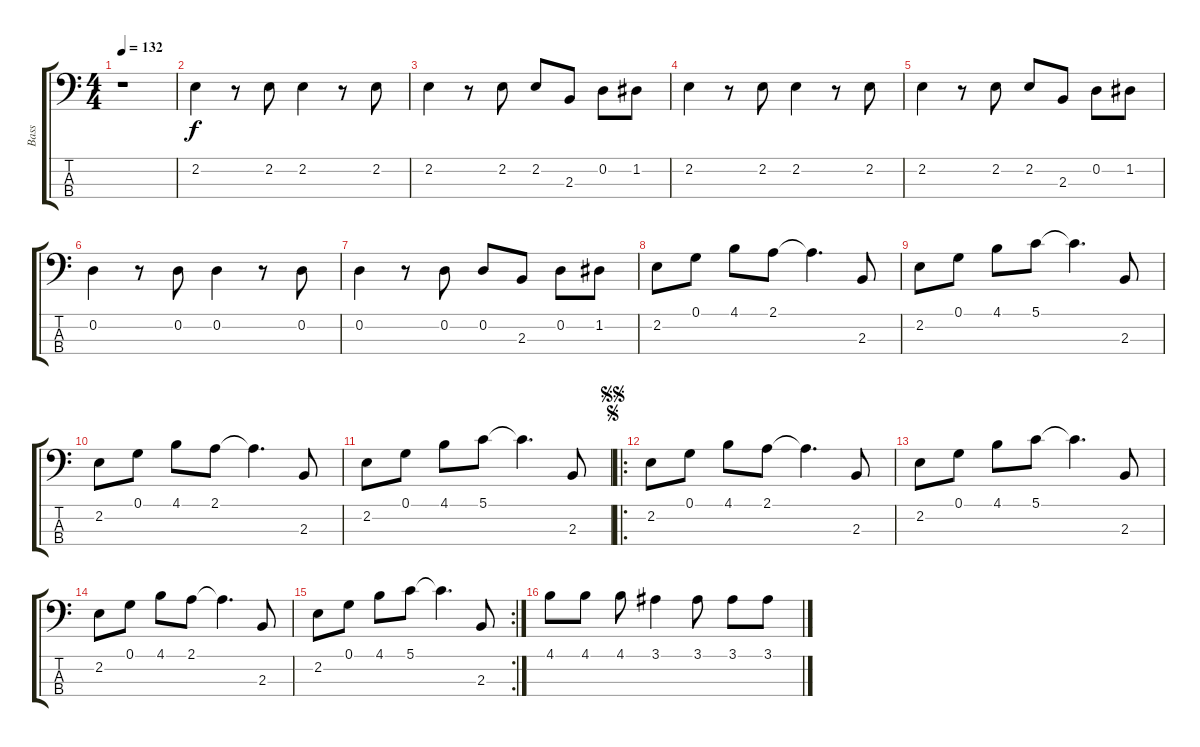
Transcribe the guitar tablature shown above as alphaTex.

\track ("Bass" "Bass") {instrument electricbassfinger}
\staff {score tabs}
\tuning (G2 D2 A1 E1) {hide}
\ts (4 4)
\tempo 132
\clef f4
\ks c
r.1{dy f instrument electricbassfinger} |
2.2.4 r.8 2.2.8 2.2.4 r.8 2.2.8 |
2.2.4 r.8 2.2.8 2.2.8 2.3.8 0.2.8 1.2.8 |
2.2.4 r.8 2.2.8 2.2.4 r.8 2.2.8 |
2.2.4 r.8 2.2.8 2.2.8 2.3.8 0.2.8 1.2.8 |
0.2.4 r.8 0.2.8 0.2.4 r.8 0.2.8 |
0.2.4 r.8 0.2.8 0.2.8 2.3.8 0.2.8 1.2.8 |
2.2.8 0.1.8 4.1.8 2.1.8 2.1{t}.4{d} 2.3.8 |
2.2.8 0.1.8 4.1.8 5.1.8 5.1{t}.4{d} 2.3.8 |
2.2.8 0.1.8 4.1.8 2.1.8 2.1{t}.4{d} 2.3.8 |
2.2.8 0.1.8 4.1.8 5.1.8 5.1{t}.4{d} 2.3.8 |
\ro
\jump segno
\jump segnosegno
2.2.8 0.1.8 4.1.8 2.1.8 2.1{t}.4{d} 2.3.8 |
2.2.8 0.1.8 4.1.8 5.1.8 5.1{t}.4{d} 2.3.8 |
2.2.8 0.1.8 4.1.8 2.1.8 2.1{t}.4{d} 2.3.8 |
\rc 2
2.2.8 0.1.8 4.1.8 5.1.8 5.1{t}.4{d} 2.3.8 |
4.1.8 4.1.8 4.1.8 3.1.4 3.1.8 3.1.8 3.1.8
